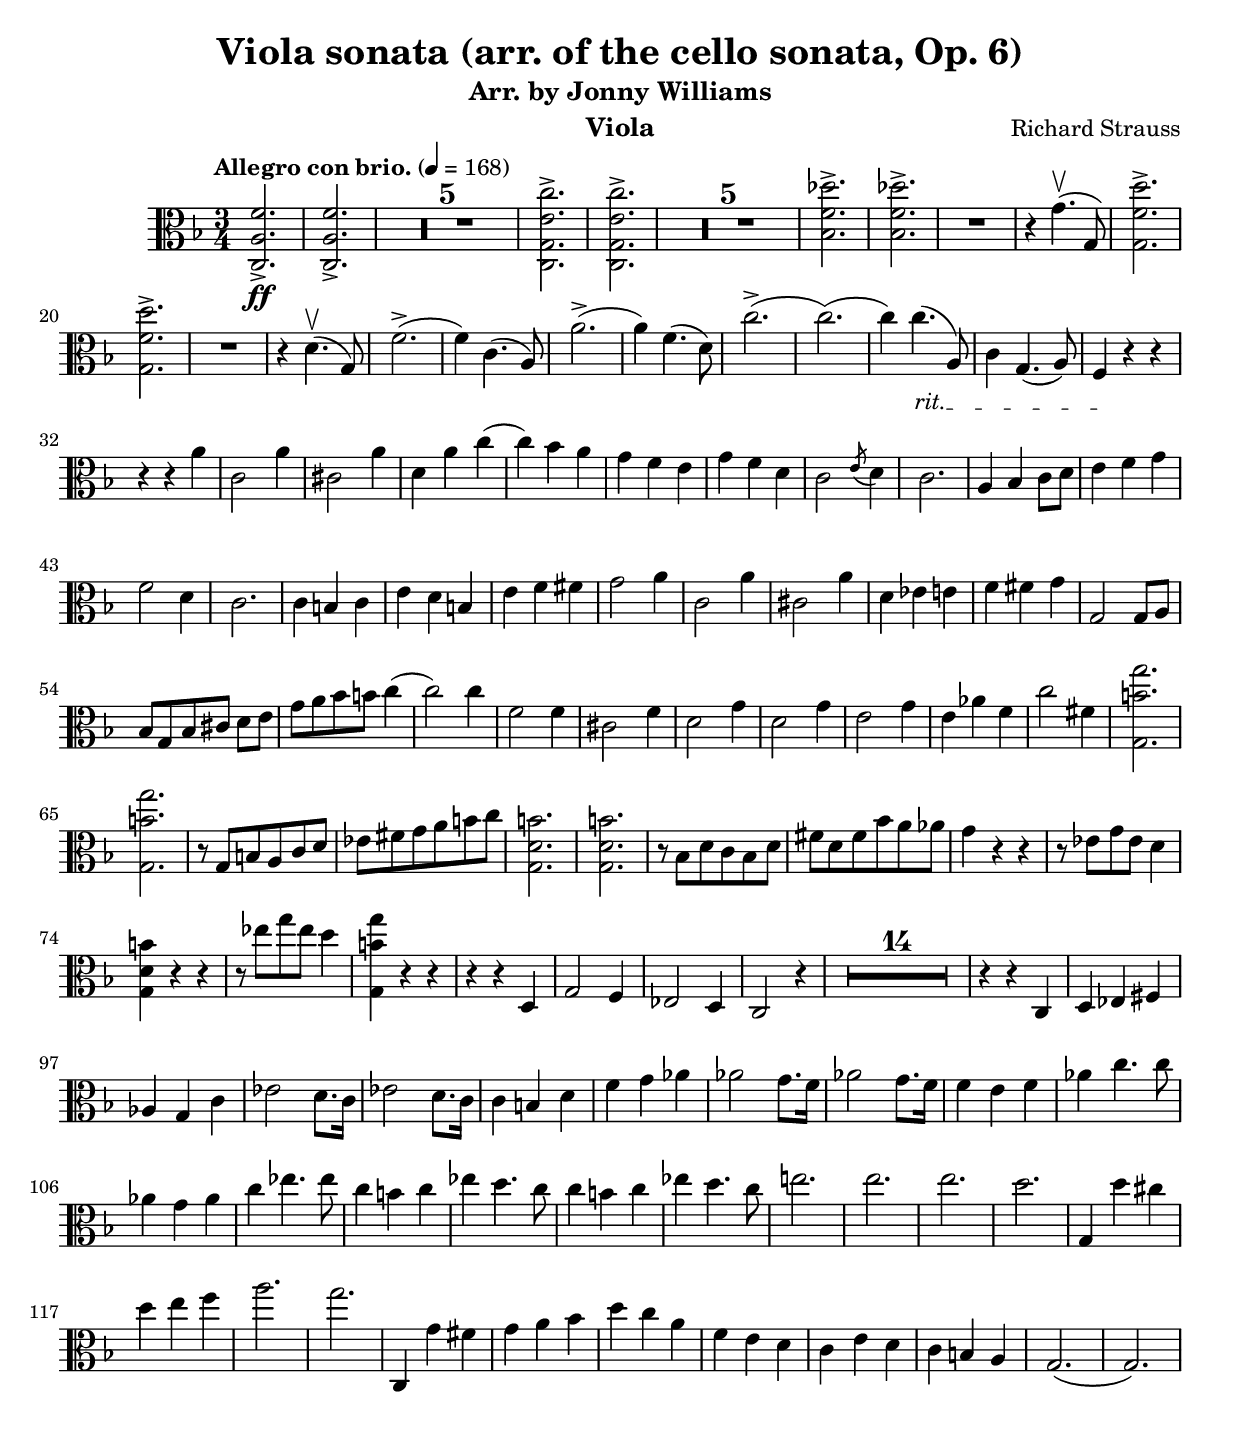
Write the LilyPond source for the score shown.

\version "2.24.1"

\header {

  title = "Viola sonata (arr. of the cello sonata, Op. 6)"
  composer = "Richard Strauss"
  subtitle = "Arr. by Jonny Williams"
  instrument = "Viola"

}

\language "english"

\relative c'



  {\tempo "Allegro con brio."  4 = 168  \key f \major \clef "alto" \time 3/4 <c, a' f'>2.\ff->| <c a' f'>2.->

\compressMMRests {

   R2.*5 |

}


     <c g' e' c'>2.->| <c g' e' c'>2.->

  \compressMMRests {

   R2.*5 |

}

<bf' f' df' >2.->| <bf f' df' >->

   R2.|

   r4 g'4.\upbow( g,8)

   <g f' d'>2.\accent|   <g f' d'>2.\accent


   R2.|

   r4|


   d'4.\upbow( g,8)

f'2.->(|f4) c4.( a8)|
a'2.->(|a4) f4.( d8)|


c'2.(->c2.()|c4)

\override TextSpanner.bound-details.left.text = "rit."

4._\startTextSpan( a,8)|

c4 g4.( a8)| f4\stopTextSpan r4 r4 |

r4 r4 a'|c,2 a'4|cs,2 a'4|d, a' c(|c) bf  a|g f e | g f d | c2 \acciaccatura e8 d4 | c2.|a4 bf c8 d|e4 f g |f2 d4 | c2.|c4  b c| e d b |e f fs| g2 a4|c,2 a'4|cs,2 a'4|d, ef e|f fs g|g,2 g8 a| bf[ g bf cs] d e| g a bf b c4(| c2) c4|f,2 f4|cs2 f4|d2 g4|d2 g4| e2 g4 | e af f|c'2 fs,4|<g, b' g'>2.|<g b' g'>| r8 g b a c d|ef fs g a b c| <g, d' b'>2.| <g d' b'>2.| r8 bf d c bf d|fs d fs bf a af|g4 r r| r8 ef8 g ef d4|<g, d' b'>4 r r| r8 ef''8 g ef d4|<g,, b' g'>4 r r|r r d|g2 f4|ef2 d4 | c2 r4|

  \compressMMRests {

   R2.*14 |

}

r4 r c| d ef fs|af g c| ef2 d8. c16| ef2 d8. c16|c4 b d |f g af|af2 g8. f16|af2 g8. f16|f4 e f |af c4. c8|af4 g af | c ef4. ef8| c4 b c| ef d4. c8|c4 b c |  ef d4. c8|e!2.|e2.|e2.|d|g,,4 d'' cs|d e f |a2.|g| c,,,4 g'' fs|g a bf |d c a |f e d | c e d | c b a | g2.(| g2.)






   }


